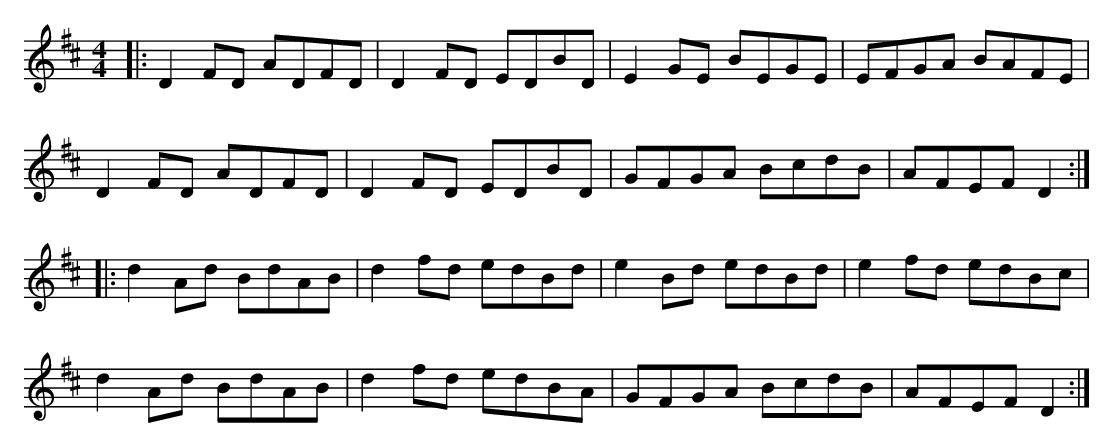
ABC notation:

X:1
M:4/4
K:D
|:D2 FD ADFD|D2 FD EDBD|E2 GE BEGE|EFGA BAFE|
D2 FD ADFD|D2 FD EDBD|GFGA BcdB|AFEF D2:|
|:d2 Ad BdAB|d2 fd edBd|e2 Bd edBd|e2 fd edBc|
d2 Ad BdAB|d2 fd edBA|GFGA BcdB|AFEF D2:|
